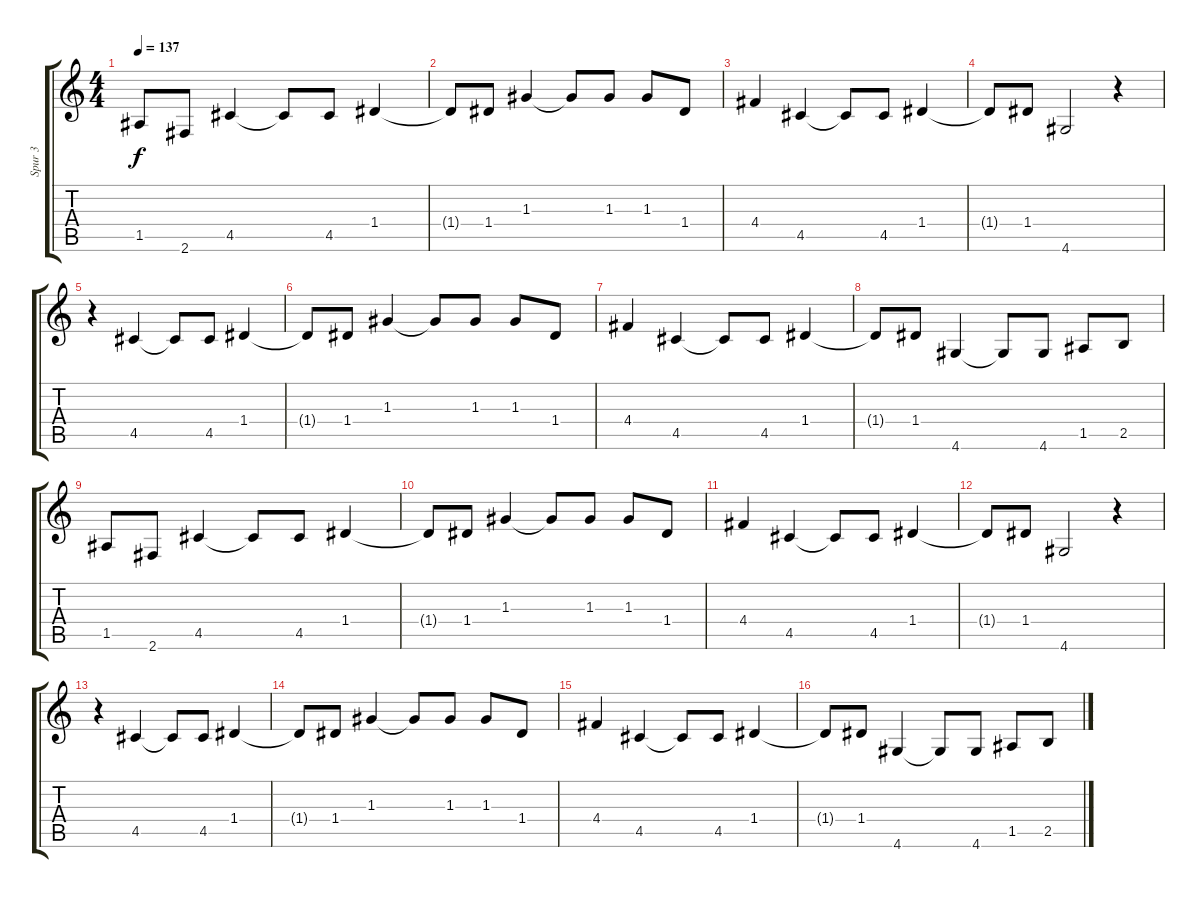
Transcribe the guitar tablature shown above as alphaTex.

\track ("Spur 3" "Spur 3") {instrument acousticbass}
\staff {score tabs}
\tuning (E4 B3 G3 D3 A2 E2) {hide}
\ts (4 4)
\tempo 137
\clef g2
\ks c
1.5.8{dy f} 2.6.8 4.5.4 4.5{t}.8 4.5.8 1.4.4 |
1.4{t}.8 1.4.8 1.3.4 1.3{t}.8 1.3.8 1.3.8 1.4.8 |
4.4.4 4.5.4 4.5{t}.8 4.5.8 1.4.4 |
1.4{t}.8 1.4.8 4.6.2 r.4 |
r.4 4.5.4 4.5{t}.8 4.5.8 1.4.4 |
1.4{t}.8 1.4.8 1.3.4 1.3{t}.8 1.3.8 1.3.8 1.4.8 |
4.4.4 4.5.4 4.5{t}.8 4.5.8 1.4.4 |
1.4{t}.8 1.4.8 4.6.4 4.6{t}.8 4.6.8 1.5.8 2.5.8 |
1.5.8 2.6.8 4.5.4 4.5{t}.8 4.5.8 1.4.4 |
1.4{t}.8 1.4.8 1.3.4 1.3{t}.8 1.3.8 1.3.8 1.4.8 |
4.4.4 4.5.4 4.5{t}.8 4.5.8 1.4.4 |
1.4{t}.8 1.4.8 4.6.2 r.4 |
r.4 4.5.4 4.5{t}.8 4.5.8 1.4.4 |
1.4{t}.8 1.4.8 1.3.4 1.3{t}.8 1.3.8 1.3.8 1.4.8 |
4.4.4 4.5.4 4.5{t}.8 4.5.8 1.4.4 |
1.4{t}.8 1.4.8 4.6.4 4.6{t}.8 4.6.8 1.5.8 2.5.8
